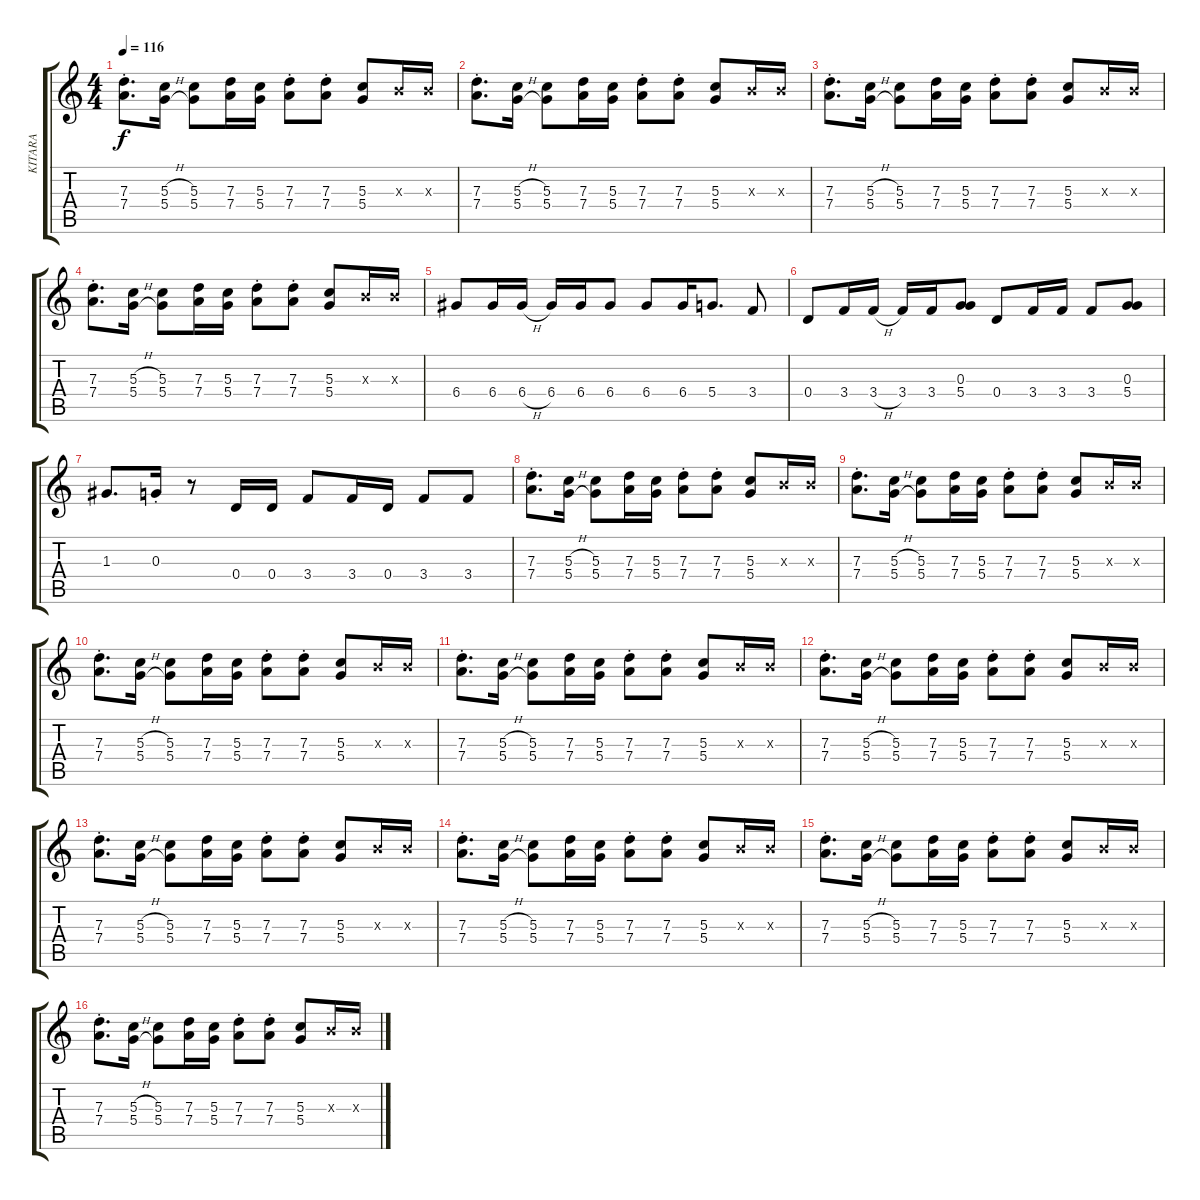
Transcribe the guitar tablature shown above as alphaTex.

\track ("KITARA" "KITARA") {instrument overdrivenguitar}
\staff {score tabs}
\tuning (E4 B3 G3 D3 A2 E2) {hide}
\ts (4 4)
\tempo 116
\clef g2
\ks c
(7.3 7.4{st}).8{d dy f} (5.3{h} 5.4{h}).16 (5.3 5.4).8 (7.3 7.4).16 (5.3 5.4).16 (7.3{st} 7.4{st}).8 (7.3{st} 7.4{st}).8 (5.3 5.4).8 4.3{x}.16 4.3{x}.16 |
(7.3 7.4{st}).8{d} (5.3{h} 5.4{h}).16 (5.3 5.4).8 (7.3 7.4).16 (5.3 5.4).16 (7.3{st} 7.4{st}).8 (7.3{st} 7.4{st}).8 (5.3 5.4).8 4.3{x}.16 4.3{x}.16 |
(7.3 7.4{st}).8{d} (5.3{h} 5.4{h}).16 (5.3 5.4).8 (7.3 7.4).16 (5.3 5.4).16 (7.3{st} 7.4{st}).8 (7.3{st} 7.4{st}).8 (5.3 5.4).8 4.3{x}.16 4.3{x}.16 |
(7.3 7.4{st}).8{d} (5.3{h} 5.4{h}).16 (5.3 5.4).8 (7.3 7.4).16 (5.3 5.4).16 (7.3{st} 7.4{st}).8 (7.3{st} 7.4{st}).8 (5.3 5.4).8 4.3{x}.16 4.3{x}.16 |
6.4.8 6.4.16 6.4{h}.16 6.4.16 6.4.16 6.4.8 6.4.8 6.4.16 5.4.8{d} 3.4.8 |
0.4.8 3.4.16 3.4{h}.16 3.4.16 3.4.16 (0.3 5.4).8 0.4.8 3.4.16 3.4.16 3.4.8 (0.3 5.4).8 |
1.3.8{d} 0.3{st}.16 r.8 0.4.16 0.4.16 3.4.8 3.4.16 0.4.16 3.4.8 3.4.8 |
(7.3 7.4{st}).8{d} (5.3{h} 5.4{h}).16 (5.3 5.4).8 (7.3 7.4).16 (5.3 5.4).16 (7.3{st} 7.4{st}).8 (7.3{st} 7.4{st}).8 (5.3 5.4).8 4.3{x}.16 4.3{x}.16 |
(7.3 7.4{st}).8{d} (5.3{h} 5.4{h}).16 (5.3 5.4).8 (7.3 7.4).16 (5.3 5.4).16 (7.3{st} 7.4{st}).8 (7.3{st} 7.4{st}).8 (5.3 5.4).8 4.3{x}.16 4.3{x}.16 |
(7.3 7.4{st}).8{d} (5.3{h} 5.4{h}).16 (5.3 5.4).8 (7.3 7.4).16 (5.3 5.4).16 (7.3{st} 7.4{st}).8 (7.3{st} 7.4{st}).8 (5.3 5.4).8 4.3{x}.16 4.3{x}.16 |
(7.3 7.4{st}).8{d} (5.3{h} 5.4{h}).16 (5.3 5.4).8 (7.3 7.4).16 (5.3 5.4).16 (7.3{st} 7.4{st}).8 (7.3{st} 7.4{st}).8 (5.3 5.4).8 4.3{x}.16 4.3{x}.16 |
(7.3 7.4{st}).8{d} (5.3{h} 5.4{h}).16 (5.3 5.4).8 (7.3 7.4).16 (5.3 5.4).16 (7.3{st} 7.4{st}).8 (7.3{st} 7.4{st}).8 (5.3 5.4).8 4.3{x}.16 4.3{x}.16 |
(7.3 7.4{st}).8{d} (5.3{h} 5.4{h}).16 (5.3 5.4).8 (7.3 7.4).16 (5.3 5.4).16 (7.3{st} 7.4{st}).8 (7.3{st} 7.4{st}).8 (5.3 5.4).8 4.3{x}.16 4.3{x}.16 |
(7.3 7.4{st}).8{d} (5.3{h} 5.4{h}).16 (5.3 5.4).8 (7.3 7.4).16 (5.3 5.4).16 (7.3{st} 7.4{st}).8 (7.3{st} 7.4{st}).8 (5.3 5.4).8 4.3{x}.16 4.3{x}.16 |
(7.3 7.4{st}).8{d} (5.3{h} 5.4{h}).16 (5.3 5.4).8 (7.3 7.4).16 (5.3 5.4).16 (7.3{st} 7.4{st}).8 (7.3{st} 7.4{st}).8 (5.3 5.4).8 4.3{x}.16 4.3{x}.16 |
(7.3 7.4{st}).8{d} (5.3{h} 5.4{h}).16 (5.3 5.4).8 (7.3 7.4).16 (5.3 5.4).16 (7.3{st} 7.4{st}).8 (7.3{st} 7.4{st}).8 (5.3 5.4).8 4.3{x}.16 4.3{x}.16
